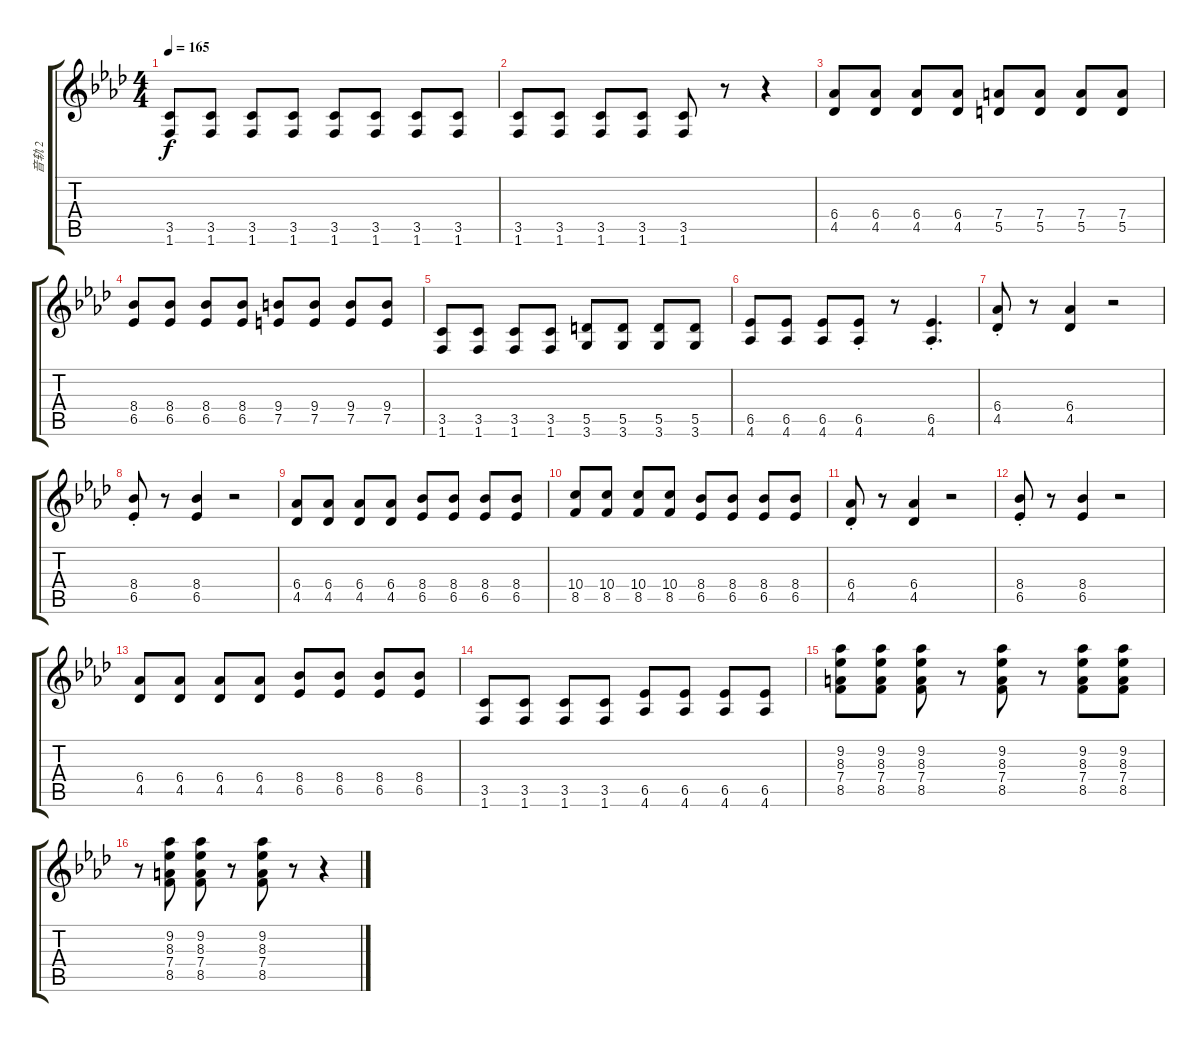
\track ("音轨 2" "音轨 2") {instrument overdrivenguitar}
\staff {score tabs}
\tuning (E4 B3 G3 D3 A2 E2) {hide}
\ts (4 4)
\tempo 165
\clef g2
\ks ab
(3.5 1.6).8{dy f} (3.5 1.6).8 (3.5 1.6).8 (3.5 1.6).8 (3.5 1.6).8 (3.5 1.6).8 (3.5 1.6).8 (3.5 1.6).8 |
(3.5 1.6).8 (3.5 1.6).8 (3.5 1.6).8 (3.5 1.6).8 (3.5 1.6).8 r.8 r.4 |
(6.4 4.5).8 (6.4 4.5).8 (6.4 4.5).8 (6.4 4.5).8 (7.4 5.5).8 (7.4 5.5).8 (7.4 5.5).8 (7.4 5.5).8 |
(8.4 6.5).8 (8.4 6.5).8 (8.4 6.5).8 (8.4 6.5).8 (9.4 7.5).8 (9.4 7.5).8 (9.4 7.5).8 (9.4 7.5).8 |
(3.5 1.6).8 (3.5 1.6).8 (3.5 1.6).8 (3.5 1.6).8 (5.5 3.6).8 (5.5 3.6).8 (5.5 3.6).8 (5.5 3.6).8 |
(6.5 4.6).8 (6.5 4.6).8 (6.5 4.6).8 (6.5{st} 4.6{st}).8 r.8 (6.5{st} 4.6{st}).4{d} |
(6.4{st} 4.5{st}).8 r.8 (6.4 4.5).4 r.2 |
(8.4{st} 6.5{st}).8 r.8 (8.4 6.5).4 r.2 |
(6.4 4.5).8 (6.4 4.5).8 (6.4 4.5).8 (6.4 4.5).8 (8.4 6.5).8 (8.4 6.5).8 (8.4 6.5).8 (8.4 6.5).8 |
(10.4 8.5).8 (10.4 8.5).8 (10.4 8.5).8 (10.4 8.5).8 (8.4 6.5).8 (8.4 6.5).8 (8.4 6.5).8 (8.4 6.5).8 |
(6.4{st} 4.5{st}).8 r.8 (6.4 4.5).4 r.2 |
(8.4{st} 6.5{st}).8 r.8 (8.4 6.5).4 r.2 |
(6.4 4.5).8 (6.4 4.5).8 (6.4 4.5).8 (6.4 4.5).8 (8.4 6.5).8 (8.4 6.5).8 (8.4 6.5).8 (8.4 6.5).8 |
(3.5 1.6).8 (3.5 1.6).8 (3.5 1.6).8 (3.5 1.6).8 (6.5 4.6).8 (6.5 4.6).8 (6.5 4.6).8 (6.5 4.6).8 |
(9.2 8.3 7.4 8.5).8 (9.2 8.3 7.4 8.5).8 (9.2 8.3 7.4 8.5).8 r.8 (9.2 8.3 7.4 8.5).8 r.8 (9.2 8.3 7.4 8.5).8 (9.2 8.3 7.4 8.5).8 |
r.8 (9.2 8.3 7.4 8.5).8 (9.2 8.3 7.4 8.5).8 r.8 (9.2 8.3 7.4 8.5).8 r.8 r.4
